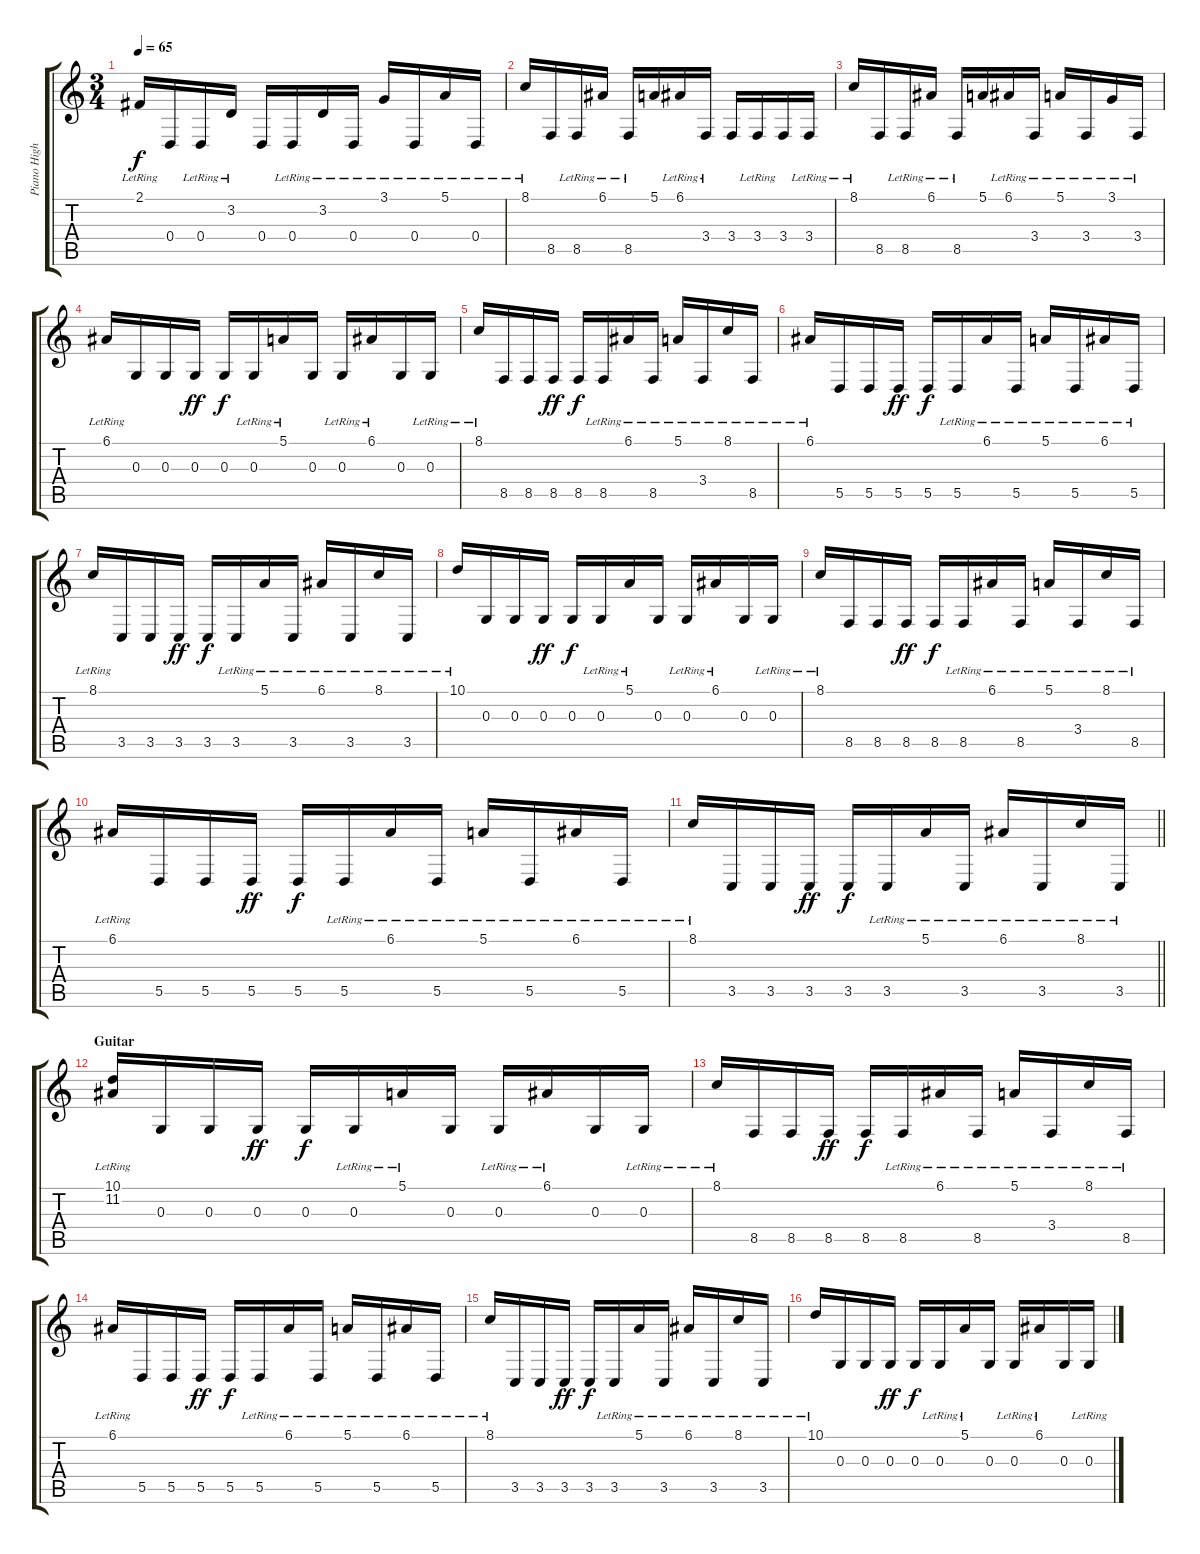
\track ("Piano High \\ Low" "Piano High") {mute instrument brightacousticpiano}
\staff {score tabs}
\tuning (E4 B3 G3 D3 A2 E2) {hide}
\ts (3 4)
\tempo 65
\clef g2
\ks c
2.1{lr}.16{dy f} 0.4.16 0.4{lr}.16 3.2{lr}.16 0.4.16 0.4{lr}.16 3.2{lr}.16 0.4{lr}.16 3.1{lr}.16 0.4{lr}.16 5.1{lr}.16 0.4{lr}.16 |
8.1{lr}.16 8.5.16 8.5{lr}.16 6.1{lr}.16 8.5{lr}.16 5.1.16 6.1{lr}.16 3.4{lr}.16 3.4.16 3.4{lr}.16 3.4.16 3.4{lr}.16 |
8.1{lr}.16 8.5.16 8.5{lr}.16 6.1{lr}.16 8.5{lr}.16 5.1.16 6.1{lr}.16 3.4{lr}.16 5.1{lr}.16 3.4{lr}.16 3.1{lr}.16 3.4{lr}.16 |
6.1{lr}.16 0.3.16 0.3.16 0.3.16{dy ff} 0.3.16{dy f} 0.3{lr}.16 5.1{lr}.16 0.3.16 0.3{lr}.16 6.1{lr}.16 0.3.16 0.3{lr}.16 |
8.1{lr}.16 8.5.16 8.5.16 8.5.16{dy ff} 8.5.16{dy f} 8.5{lr}.16 6.1{lr}.16 8.5{lr}.16 5.1{lr}.16 3.4{lr}.16 8.1{lr}.16 8.5{lr}.16 |
6.1{lr}.16 5.5.16 5.5.16 5.5.16{dy ff} 5.5.16{dy f} 5.5{lr}.16 6.1{lr}.16 5.5{lr}.16 5.1{lr}.16 5.5{lr}.16 6.1{lr}.16 5.5{lr}.16 |
8.1{lr}.16 3.5.16 3.5.16 3.5.16{dy ff} 3.5.16{dy f} 3.5{lr}.16 5.1{lr}.16 3.5{lr}.16 6.1{lr}.16 3.5{lr}.16 8.1{lr}.16 3.5{lr}.16 |
10.1{lr}.16 0.3.16 0.3.16 0.3.16{dy ff} 0.3.16{dy f} 0.3{lr}.16 5.1{lr}.16 0.3.16 0.3{lr}.16 6.1{lr}.16 0.3.16 0.3{lr}.16 |
8.1{lr}.16 8.5.16 8.5.16 8.5.16{dy ff} 8.5.16{dy f} 8.5{lr}.16 6.1{lr}.16 8.5{lr}.16 5.1{lr}.16 3.4{lr}.16 8.1{lr}.16 8.5{lr}.16 |
6.1{lr}.16 5.5.16 5.5.16 5.5.16{dy ff} 5.5.16{dy f} 5.5{lr}.16 6.1{lr}.16 5.5{lr}.16 5.1{lr}.16 5.5{lr}.16 6.1{lr}.16 5.5{lr}.16 |
\barLineRight lightlight
8.1{lr}.16 3.5.16 3.5.16 3.5.16{dy ff} 3.5.16{dy f} 3.5{lr}.16 5.1{lr}.16 3.5{lr}.16 6.1{lr}.16 3.5{lr}.16 8.1{lr}.16 3.5{lr}.16 |
\section ("" "Guitar")
(10.1{lr} 11.2{lr}).16{volume 16} 0.3.16 0.3.16 0.3.16{dy ff} 0.3.16{dy f} 0.3{lr}.16 5.1{lr}.16 0.3.16 0.3{lr}.16 6.1{lr}.16 0.3.16 0.3{lr}.16 |
8.1{lr}.16 8.5.16 8.5.16 8.5.16{dy ff} 8.5.16{dy f} 8.5{lr}.16 6.1{lr}.16 8.5{lr}.16 5.1{lr}.16 3.4{lr}.16 8.1{lr}.16 8.5{lr}.16 |
6.1{lr}.16 5.5.16 5.5.16 5.5.16{dy ff} 5.5.16{dy f} 5.5{lr}.16 6.1{lr}.16 5.5{lr}.16 5.1{lr}.16 5.5{lr}.16 6.1{lr}.16 5.5{lr}.16 |
8.1{lr}.16 3.5.16 3.5.16 3.5.16{dy ff} 3.5.16{dy f} 3.5{lr}.16 5.1{lr}.16 3.5{lr}.16 6.1{lr}.16 3.5{lr}.16 8.1{lr}.16 3.5{lr}.16 |
10.1{lr}.16 0.3.16 0.3.16 0.3.16{dy ff} 0.3.16{dy f} 0.3{lr}.16 5.1{lr}.16 0.3.16 0.3{lr}.16 6.1{lr}.16 0.3.16 0.3{lr}.16
